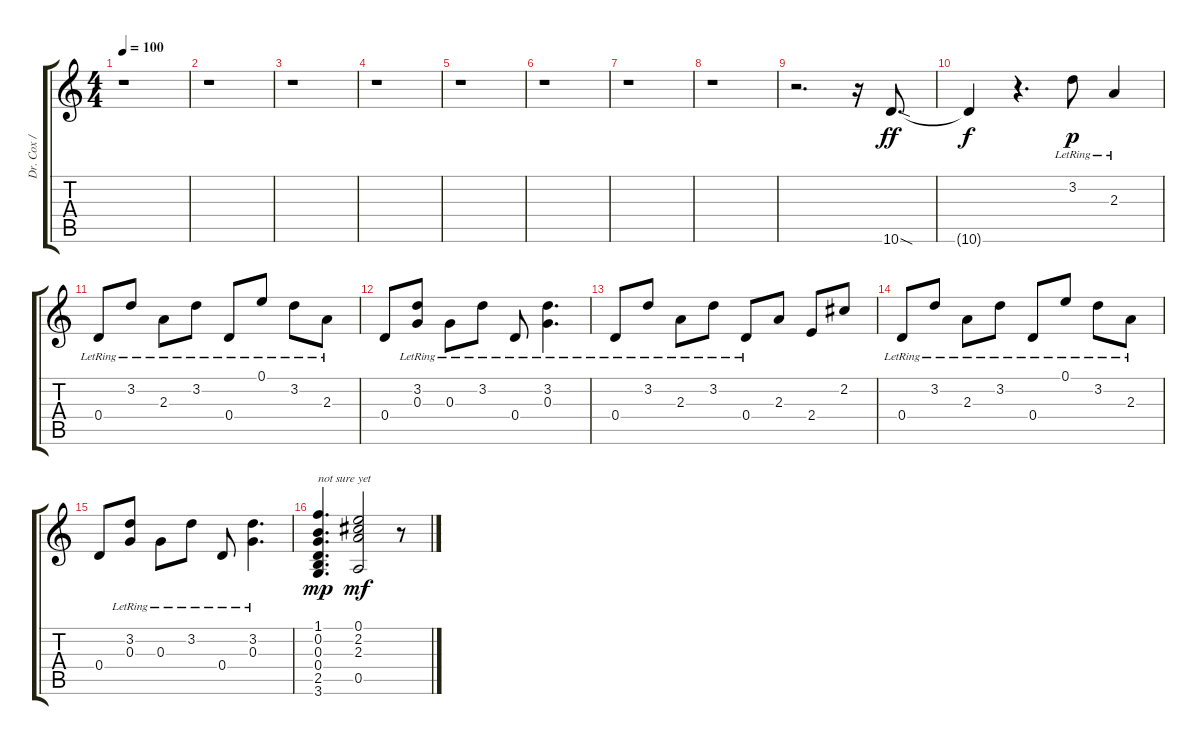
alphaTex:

\track ("Dr. Cox / Guitar /Other" "Dr. Cox / ") {instrument acousticguitarsteel}
\staff {score tabs}
\tuning (E4 B3 G3 D3 A2 E2) {hide}
\ts (4 4)
\tempo 100
\clef g2
\ks c
r.1{dy mp} |
r.1 |
r.1 |
r.1 |
r.1 |
r.1 |
r.1 |
r.1 |
r.2{d} r.16 10.6{sod}.8{d dy ff} |
10.6{t}.4{dy f} r.4{d} 3.2{lr}.8{dy p} 2.3{lr}.4 |
0.4{lr}.8 3.2{lr}.8 2.3{lr}.8 3.2{lr}.8 0.4{lr}.8 0.1{lr}.8 3.2{lr}.8 2.3{lr}.8 |
0.4.8 (3.2{lr} 0.3{lr}).8 0.3{lr}.8 3.2{lr}.8 0.4{lr}.8 (3.2{lr} 0.3{lr}).4{d} |
0.4{lr}.8 3.2{lr}.8 2.3{lr}.8 3.2{lr}.8 0.4{lr}.8 2.3.8 2.4.8 2.2.8 |
0.4{lr}.8 3.2{lr}.8 2.3{lr}.8 3.2{lr}.8 0.4{lr}.8 0.1{lr}.8 3.2{lr}.8 2.3{lr}.8 |
0.4.8 (3.2{lr} 0.3{lr}).8 0.3{lr}.8 3.2{lr}.8 0.4{lr}.8 (3.2{lr} 0.3{lr}).4{d} |
(1.1 0.2 0.3 0.4 2.5 3.6).4{d txt "not sure yet" dy mp} (0.1 2.2 2.3 0.5).2{dy mf} r.8
